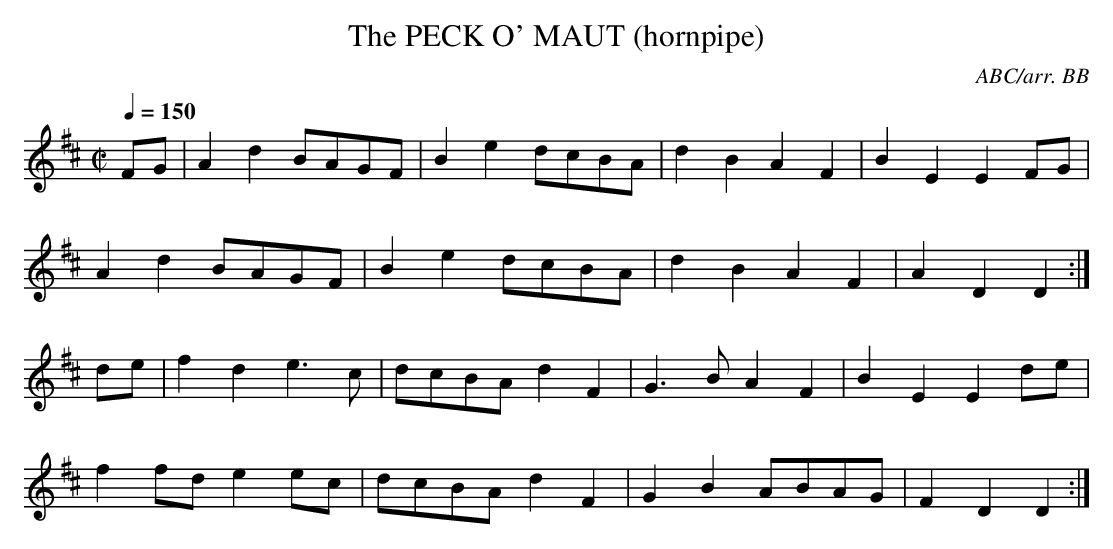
X:1
T:PECK O' MAUT (hornpipe), The
C:ABC/arr. BB
Y:"dance".
Q:1/4=150
M:C|
L:1/8
K:D
FG|A2d2 BAGF|B2e2 dcBA|d2B2A2F2|B2E2E2 FG |
A2d2 BAGF|B2e2 dcBA|d2B2A2F2|A2D2D2 :|
de|f2d2e3c|dcBA d2F2|G3BA2F2|B2E2 E2de |
f2fd e2ec|dcBA d2F2|G2B2 ABAG|F2D2D2 :|
